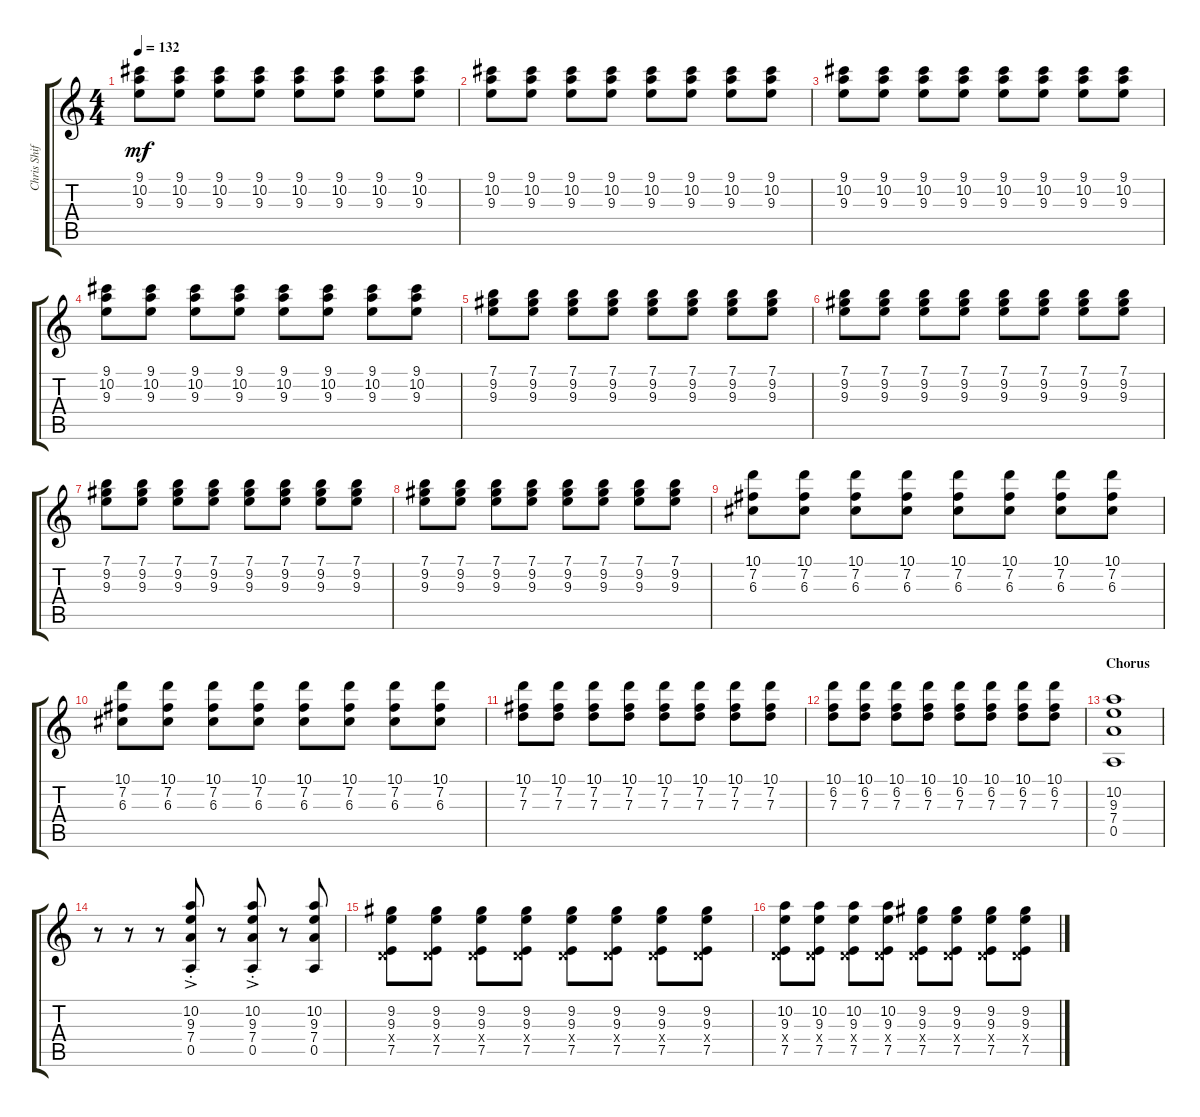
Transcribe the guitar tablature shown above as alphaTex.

\track ("Chris Shiflett (Lead)" "Chris Shif") {instrument distortionguitar}
\staff {score tabs}
\tuning (E4 B3 G3 D3 A2 E2) {hide}
\ts (4 4)
\tempo 132
\clef g2
\ks c
(9.1 10.2 9.3).8{dy mf} (9.1 10.2 9.3).8 (9.1 10.2 9.3).8 (9.1 10.2 9.3).8 (9.1 10.2 9.3).8 (9.1 10.2 9.3).8 (9.1 10.2 9.3).8 (9.1 10.2 9.3).8 |
(9.1 10.2 9.3).8 (9.1 10.2 9.3).8 (9.1 10.2 9.3).8 (9.1 10.2 9.3).8 (9.1 10.2 9.3).8 (9.1 10.2 9.3).8 (9.1 10.2 9.3).8 (9.1 10.2 9.3).8 |
(9.1 10.2 9.3).8 (9.1 10.2 9.3).8 (9.1 10.2 9.3).8 (9.1 10.2 9.3).8 (9.1 10.2 9.3).8 (9.1 10.2 9.3).8 (9.1 10.2 9.3).8 (9.1 10.2 9.3).8 |
(9.1 10.2 9.3).8 (9.1 10.2 9.3).8 (9.1 10.2 9.3).8 (9.1 10.2 9.3).8 (9.1 10.2 9.3).8 (9.1 10.2 9.3).8 (9.1 10.2 9.3).8 (9.1 10.2 9.3).8 |
(7.1 9.2 9.3).8 (7.1 9.2 9.3).8 (7.1 9.2 9.3).8 (7.1 9.2 9.3).8 (7.1 9.2 9.3).8 (7.1 9.2 9.3).8 (7.1 9.2 9.3).8 (7.1 9.2 9.3).8 |
(7.1 9.2 9.3).8 (7.1 9.2 9.3).8 (7.1 9.2 9.3).8 (7.1 9.2 9.3).8 (7.1 9.2 9.3).8 (7.1 9.2 9.3).8 (7.1 9.2 9.3).8 (7.1 9.2 9.3).8 |
(7.1 9.2 9.3).8 (7.1 9.2 9.3).8 (7.1 9.2 9.3).8 (7.1 9.2 9.3).8 (7.1 9.2 9.3).8 (7.1 9.2 9.3).8 (7.1 9.2 9.3).8 (7.1 9.2 9.3).8 |
(7.1 9.2 9.3).8 (7.1 9.2 9.3).8 (7.1 9.2 9.3).8 (7.1 9.2 9.3).8 (7.1 9.2 9.3).8 (7.1 9.2 9.3).8 (7.1 9.2 9.3).8 (7.1 9.2 9.3).8 |
(10.1 7.2 6.3).8 (10.1 7.2 6.3).8 (10.1 7.2 6.3).8 (10.1 7.2 6.3).8 (10.1 7.2 6.3).8 (10.1 7.2 6.3).8 (10.1 7.2 6.3).8 (10.1 7.2 6.3).8 |
(10.1 7.2 6.3).8 (10.1 7.2 6.3).8 (10.1 7.2 6.3).8 (10.1 7.2 6.3).8 (10.1 7.2 6.3).8 (10.1 7.2 6.3).8 (10.1 7.2 6.3).8 (10.1 7.2 6.3).8 |
(10.1 7.2 7.3).8 (10.1 7.2 7.3).8 (10.1 7.2 7.3).8 (10.1 7.2 7.3).8 (10.1 7.2 7.3).8 (10.1 7.2 7.3).8 (10.1 7.2 7.3).8 (10.1 7.2 7.3).8 |
(10.1 6.2 7.3).8 (10.1 6.2 7.3).8 (10.1 6.2 7.3).8 (10.1 6.2 7.3).8 (10.1 6.2 7.3).8 (10.1 6.2 7.3).8 (10.1 6.2 7.3).8 (10.1 6.2 7.3).8 |
\section ("" "Chorus")
(10.2 9.3 7.4 0.5).1 |
r.8 r.8 r.8 (10.2{ac st} 9.3{ac st} 7.4{ac st} 0.5{ac st}).8 r.8 (10.2{ac st} 9.3{ac st} 7.4{ac st} 0.5{ac st}).8 r.8 (10.2 9.3 7.4 0.5).8 |
(9.2 9.3 0.4{x} 7.5).8 (9.2 9.3 0.4{x} 7.5).8 (9.2 9.3 0.4{x} 7.5).8 (9.2 9.3 0.4{x} 7.5).8 (9.2 9.3 0.4{x} 7.5).8 (9.2 9.3 0.4{x} 7.5).8 (9.2 9.3 0.4{x} 7.5).8 (9.2 9.3 0.4{x} 7.5).8 |
(10.2 9.3 0.4{x} 7.5).8 (10.2 9.3 0.4{x} 7.5).8 (10.2 9.3 0.4{x} 7.5).8 (10.2 9.3 0.4{x} 7.5).8 (9.2 9.3 0.4{x} 7.5).8 (9.2 9.3 0.4{x} 7.5).8 (9.2 9.3 0.4{x} 7.5).8 (9.2 9.3 0.4{x} 7.5).8
